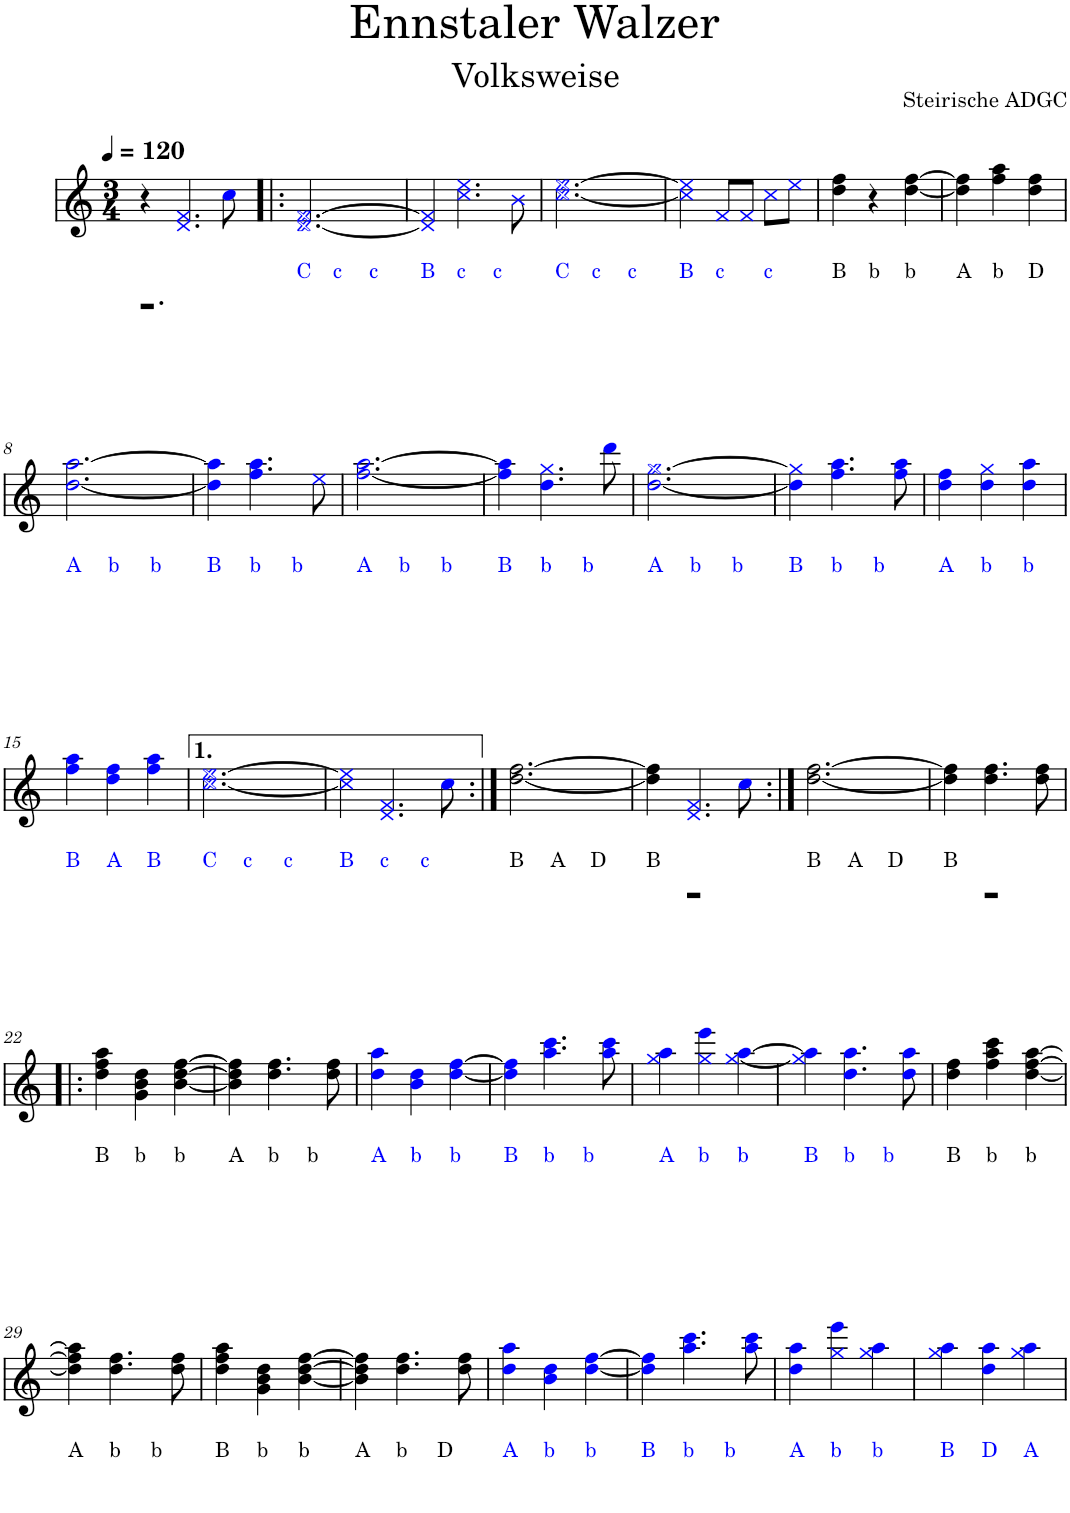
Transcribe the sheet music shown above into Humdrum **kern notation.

**kern	**kern	**kern
*part3	*part2	*part1
*staff3	*staff2	*staff1
*I"Akkordeon	*I"Akkordeon	*I"Akkordeon
*stria5	*stria5	*
*clefG2	*clefF4	*clefG2
*k[]	*k[]	*k[]
*M3/4	*M3/4	*M3/4
*MM120	*MM120	*MM120
=1	=1	=1
!	!LO:N:vis=2	!
2.r	2.r	4r
.	.	4.di/ 4.fi/
.	.	8cci\
=2!|:	=2!|:	=2!|:
!LO:TX:a:color=#0000FF:t=C	!	!
4ryy	4DD	[2.di/ [2.fi/
!LO:TX:a:color=#0000FF:t=c	!	!
4ryy	4D	.
!LO:TX:a:color=#0000FF:t=c	!	!
4ryy	4D	.
=3	=3	=3
!LO:TX:a:color=#0000FF:t=B	!	!
4ryy	4AA	4di/] 4fi/]
!LO:TX:a:color=#0000FF:t=c	!	!
4ryy	4D	4.cci\ 4.eei\
!LO:TX:a:color=#0000FF:t=c	!	!
4ryy	4D	.
.	.	8bi\
=4	=4	=4
!LO:TX:a:color=#0000FF:t=C	!	!
4ryy	4DD	[2.cci\ [2.eei\
!LO:TX:a:color=#0000FF:t=c	!	!
4ryy	4D	.
!LO:TX:a:color=#0000FF:t=c	!	!
4ryy	4D	.
=5	=5	=5
!LO:TX:a:color=#0000FF:t=B	!	!
4ryy	4AA	4cci\] 4eei\]
!LO:TX:a:color=#0000FF:t=c	!	!
4ryy	4D	8fi/L
.	.	8fi/J
!LO:TX:a:color=#0000FF:t=c	!	!
4ryy	4D	8cci\L
.	.	8eei\J
=6	=6	=6
!LO:TX:a:t=B	!	!
4ryy	4DD	4dd\ 4ff\
!LO:TX:a:t=b	!	!
4ryy	4D	4r
!LO:TX:a:t=b	!	!
4ryy	4D	[4dd\ [4ff\
=7	=7	=7
!LO:TX:a:t=A	!	!
4ryy	4AA	4dd\] 4ff\]
!LO:TX:a:t=b	!	!
4ryy	4D	4ff\ 4aa\
!LO:TX:a:t=D	!	!
4ryy	4FF#	4dd\ 4ff\
!!LO:LB:g=z
=8	=8	=8
!LO:TX:a:color=#0000FF:t=A	!	!
4ryy	4EE	[2.ddi\ [2.aai\
!LO:TX:a:color=#0000FF:t=b	!	!
4ryy	4A	.
!LO:TX:a:color=#0000FF:t=b	!	!
4ryy	4A	.
=9	=9	=9
!LO:TX:a:color=#0000FF:t=B	!	!
4ryy	4AA	4ddi\] 4aai\]
!LO:TX:a:color=#0000FF:t=b	!	!
4ryy	4A	4.ffi\ 4.aai\
!LO:TX:a:color=#0000FF:t=b	!	!
4ryy	4A	.
.	.	8eei\
=10	=10	=10
!LO:TX:a:color=#0000FF:t=A	!	!
4ryy	4EE	[2.ffi\ [2.aai\
!LO:TX:a:color=#0000FF:t=b	!	!
4ryy	4A	.
!LO:TX:a:color=#0000FF:t=b	!	!
4ryy	4A	.
=11	=11	=11
!LO:TX:a:color=#0000FF:t=B	!	!
4ryy	4AA	4ffi\] 4aai\]
!LO:TX:a:color=#0000FF:t=b	!	!
4ryy	4A	4.ddi\ 4.ggi\
!LO:TX:a:color=#0000FF:t=b	!	!
4ryy	4A	.
.	.	8dddi\
=12	=12	=12
!LO:TX:a:color=#0000FF:t=A	!	!
4ryy	4EE	[2.ddi\ [2.ggi\
!LO:TX:a:color=#0000FF:t=b	!	!
4ryy	4A	.
!LO:TX:a:color=#0000FF:t=b	!	!
4ryy	4A	.
=13	=13	=13
!LO:TX:a:color=#0000FF:t=B	!	!
4ryy	4AA	4ddi\] 4ggi\]
!LO:TX:a:color=#0000FF:t=b	!	!
4ryy	4A	4.ffi\ 4.aai\
!LO:TX:a:color=#0000FF:t=b	!	!
4ryy	4A	.
.	.	8ffi\ 8aai\
=14	=14	=14
!LO:TX:a:color=#0000FF:t=A	!	!
4ryy	4EE	4ddi\ 4ffi\
!LO:TX:a:color=#0000FF:t=b	!	!
4ryy	4A	4ddi\ 4ggi\
!LO:TX:a:color=#0000FF:t=b	!	!
4ryy	4A	4ddi\ 4aai\
!!LO:LB:g=z
=15	=15	=15
!LO:TX:a:color=#0000FF:t=B	!	!
4ryy	4AA	4ffi\ 4aai\
!LO:TX:a:color=#0000FF:t=A	!	!
4ryy	4EE	4ddi\ 4ffi\
!LO:TX:a:color=#0000FF:t=B	!	!
4ryy	4AA	4ffi\ 4aai\
=16	=16	=16
!LO:TX:a:color=#0000FF:t=C	!	!
4ryy	4DD	[2.cci\ [2.eei\
!LO:TX:a:color=#0000FF:t=c	!	!
4ryy	4D	.
!LO:TX:a:color=#0000FF:t=c	!	!
4ryy	4D	.
=17	=17	=17
!LO:TX:a:color=#0000FF:t=B	!	!
4ryy	4AA	4cci\] 4eei\]
!LO:TX:a:color=#0000FF:t=c	!	!
4ryy	4D	4.di/ 4.fi/
!LO:TX:a:color=#0000FF:t=c	!	!
4ryy	4D	.
.	.	8cci\
=18:|!	=18:|!	=18:|!
!LO:TX:a:t=B	!	!
4ryy	4DD	[2.dd\ [2.ff\
!LO:TX:a:t=A	!	!
4ryy	4AA	.
!LO:TX:a:t=D	!	!
4ryy	4FF#	.
=19	=19	=19
!LO:TX:a:t=B	!	!
4ryy	4DD	4dd\] 4ff\]
2r	2r	4.di/ 4.fi/
.	.	8cci\
=20:|!	=20:|!	=20:|!
!LO:TX:a:t=B	!	!
4ryy	4DD	[2.dd\ [2.ff\
!LO:TX:a:t=A	!	!
4ryy	4AA	.
!LO:TX:a:t=D	!	!
4ryy	4FF#	.
=21	=21	=21
!LO:TX:a:t=B	!	!
4ryy	4DD	4dd\] 4ff\]
2r	2r	4.dd\ 4.ff\
.	.	8dd\ 8ff\
!!LO:LB:g=z
=22!|:	=22!|:	=22!|:
!LO:TX:a:t=B	!	!
4ryy	4DD	4dd\ 4ff\ 4aa\
!LO:TX:a:t=b	!	!
4ryy	4D	4g\ 4b\ 4dd\
!LO:TX:a:t=b	!	!
4ryy	4D	[4b\ [4dd\ [4ff\
=23	=23	=23
!LO:TX:a:t=A	!	!
4ryy	4AA	4b\] 4dd\] 4ff\]
!LO:TX:a:t=b	!	!
4ryy	4D	4.dd\ 4.ff\
!LO:TX:a:t=b	!	!
4ryy	4D	.
.	.	8dd\ 8ff\
=24	=24	=24
!LO:TX:a:color=#0000FF:t=A	!	!
4ryy	4EE	4ddi\ 4aai\
!LO:TX:a:color=#0000FF:t=b	!	!
4ryy	4A	4bi\ 4ddi\
!LO:TX:a:color=#0000FF:t=b	!	!
4ryy	4A	[4ddi\ [4ffi\
=25	=25	=25
!LO:TX:a:color=#0000FF:t=B	!	!
4ryy	4AA	4ddi\] 4ffi\]
!LO:TX:a:color=#0000FF:t=b	!	!
4ryy	4A	4.aai\ 4.ccci\
!LO:TX:a:color=#0000FF:t=b	!	!
4ryy	4A	.
.	.	8aai\ 8ccci\
=26	=26	=26
!LO:TX:a:color=#0000FF:t=A	!	!
4ryy	4EE	4ggi\ 4aai\
!LO:TX:a:color=#0000FF:t=b	!	!
4ryy	4A	4ggi\ 4eeei\
!LO:TX:a:color=#0000FF:t=b	!	!
4ryy	4A	[4ggi\ [4aai\
=27	=27	=27
!LO:TX:a:color=#0000FF:t=B	!	!
4ryy	4AA	4ggi\] 4aai\]
!LO:TX:a:color=#0000FF:t=b	!	!
4ryy	4A	4.ddi\ 4.aai\
!LO:TX:a:color=#0000FF:t=b	!	!
4ryy	4A	.
.	.	8ddi\ 8aai\
=28	=28	=28
!LO:TX:a:t=B	!	!
4ryy	4DD	4dd\ 4ff\
!LO:TX:a:t=b	!	!
4ryy	4D	4ff\ 4aa\ 4ccc\
!LO:TX:a:t=b	!	!
4ryy	4D	[4dd\ [4ff\ [4aa\
!!LO:LB:g=z
=29	=29	=29
!LO:TX:a:t=A	!	!
4ryy	4AA	4dd\] 4ff\] 4aa\]
!LO:TX:a:t=b	!	!
4ryy	4D	4.dd\ 4.ff\
!LO:TX:a:t=b	!	!
4ryy	4D	.
.	.	8dd\ 8ff\
=30	=30	=30
!LO:TX:a:t=B	!	!
4ryy	4DD	4dd\ 4ff\ 4aa\
!LO:TX:a:t=b	!	!
4ryy	4D	4g\ 4b\ 4dd\
!LO:TX:a:t=b	!	!
4ryy	4D	[4b\ [4dd\ [4ff\
=31	=31	=31
!LO:TX:a:t=A	!	!
4ryy	4AA	4b\] 4dd\] 4ff\]
!LO:TX:a:t=b	!	!
4ryy	4D	4.dd\ 4.ff\
!LO:TX:a:t=D	!	!
4ryy	4FF#	.
.	.	8dd\ 8ff\
=32	=32	=32
!LO:TX:a:color=#0000FF:t=A	!	!
4ryy	4EE	4ddi\ 4aai\
!LO:TX:a:color=#0000FF:t=b	!	!
4ryy	4A	4bi\ 4ddi\
!LO:TX:a:color=#0000FF:t=b	!	!
4ryy	4A	[4ddi\ [4ffi\
=33	=33	=33
!LO:TX:a:color=#0000FF:t=B	!	!
4ryy	4AA	4ddi\] 4ffi\]
!LO:TX:a:color=#0000FF:t=b	!	!
4ryy	4A	4.aai\ 4.ccci\
!LO:TX:a:color=#0000FF:t=b	!	!
4ryy	4A	.
.	.	8aai\ 8ccci\
=34	=34	=34
!LO:TX:a:color=#0000FF:t=A	!	!
4ryy	4EE	4ddi\ 4aai\
!LO:TX:a:color=#0000FF:t=b	!	!
4ryy	4A	4ggi\ 4eeei\
!LO:TX:a:color=#0000FF:t=b	!	!
4ryy	4A	4ggi\ 4aai\
=35	=35	=35
!LO:TX:a:color=#0000FF:t=B	!	!
4ryy	4AA	4ggi\ 4aai\
!LO:TX:a:color=#0000FF:t=D	!	!
4ryy	4GG	4ddi\ 4aai\
!LO:TX:a:color=#0000FF:t=A	!	!
4ryy	4EE	4ggi\ 4aai\
=	=	=
*-	*-	*-
